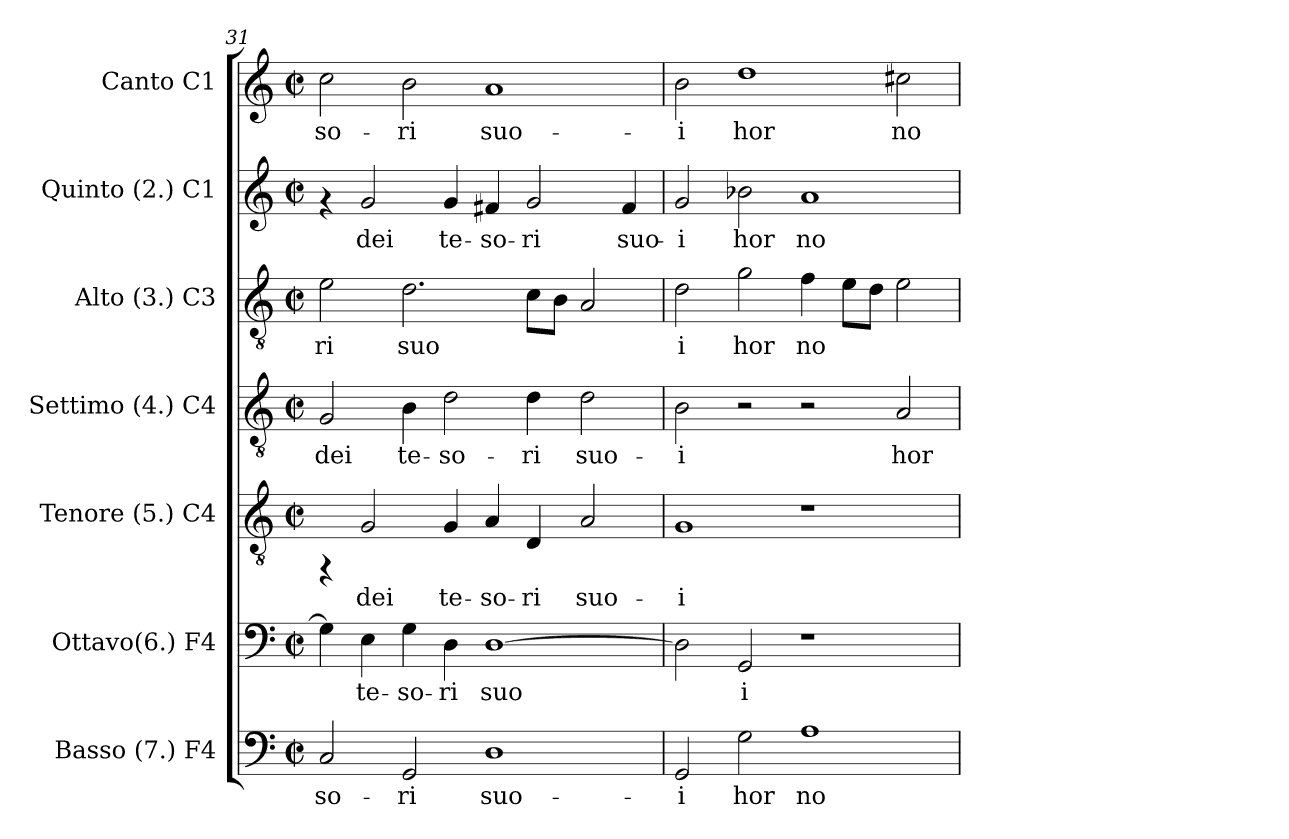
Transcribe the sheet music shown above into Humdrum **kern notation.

**kern	**text	**kern	**text	**kern	**text	**kern	**text	**kern	**text	**kern	**text	**kern	**text
*part7	*part7	*part6	*part6	*part5	*part5	*part4	*part4	*part3	*part3	*part2	*part2	*part1	*part1
*staff7	*staff7	*staff6	*staff6	*staff5	*staff5	*staff4	*staff4	*staff3	*staff3	*staff2	*staff2	*staff1	*staff1
*I"Basso (7.)  F4	*	*I"Ottavo(6.)  F4	*	*I"Tenore (5.)  C4	*	*I"Settimo (4.)  C4	*	*I"Alto (3.)  C3	*	*I"Quinto (2.)  C1	*	*I"Canto  C1	*
*	*	*	*	*I'T	*	*	*	*I'A	*	*	*	*I'C	*
*clefF4	*	*clefF4	*	*clefGv2	*	*clefGv2	*	*clefGv2	*	*clefG2	*	*clefG2	*
*k[]	*	*k[]	*	*k[]	*	*k[]	*	*k[]	*	*k[]	*	*k[]	*
*C:	*	*C:	*	*C:	*	*C:	*	*C:	*	*C:	*	*C:	*
*M2/2	*	*M2/2	*	*M2/2	*	*M2/2	*	*M2/2	*	*M2/2	*	*M2/2	*
*met(c|)	*	*met(c|)	*	*met(c|)	*	*met(c|)	*	*met(c|)	*	*met(c|)	*	*met(c|)	*
=31	=31	=31	=31	=31	=31	=31	=31	=31	=31	=31	=31	=31	=31
!	!LO:LY:b:cj	!	!LO:LY:b:cj	!	!	!	!LO:LY:b:cj	!	!LO:LY:b:cj	!	!	!	!LO:LY:b:cj
2C/	-so-	4G\]	.	4rFF	.	2G/	dei	2e\	-ri	4rf	.	2cc\	-so-
!	!	!	!LO:LY:b:cj	!	!LO:LY:b:cj	!	!	!	!	!	!LO:LY:b:cj	!	!
.	.	4E\	te-	2G/	dei	.	.	.	.	2g/	dei	.	.
!	!LO:LY:b:cj	!	!LO:LY:b:cj	!	!	!	!LO:LY:b:cj	!	!LO:LY:b:cj	!	!	!	!LO:LY:b:cj
2GG/	-ri	4G\	-so-	.	.	4B\	te-	2.d\	suo-	.	.	2b\	-ri
!	!	!	!LO:LY:b:cj	!	!LO:LY:b:cj	!	!LO:LY:b:cj	!	!	!	!LO:LY:b:cj	!	!
.	.	4D\	-ri	4G/	te-	2d\	-so-	.	.	4g/	te-	.	.
!	!LO:LY:b:cj	!	!LO:LY:b:cj	!	!LO:LY:b:cj	!	!	!	!	!	!LO:LY:b:cj	!	!LO:LY:b:cj
1D	suo-	[>1D	suo-	4A/	-so-	.	.	.	.	4f#X/	-so-	1a	suo-
!	!	!	!	!	!LO:LY:b:cj	!	!LO:LY:b:cj	!	!LO:LY:b:cj	!	!LO:LY:b:cj	!	!
.	.	.	.	4D/	-ri	4d\	-ri	8c\L	--	2g/	-ri	.	.
!	!	!	!	!	!	!	!	!	!LO:LY:b:cj	!	!	!	!
.	.	.	.	.	.	.	.	8B\J	--	.	.	.	.
!	!	!	!	!	!LO:LY:b:cj	!	!LO:LY:b:cj	!	!LO:LY:b:cj	!	!	!	!
.	.	.	.	2A/	suo-	2d\	suo-	2A/	--	.	.	.	.
!	!	!	!	!	!	!	!	!	!	!	!LO:LY:b:cj	!	!
.	.	.	.	.	.	.	.	.	.	4f#/	suo-	.	.
=32	=32	=32	=32	=32	=32	=32	=32	=32	=32	=32	=32	=32	=32
!	!LO:LY:b:cj	!	!LO:LY:b:cj	!	!LO:LY:b:cj	!	!LO:LY:b:cj	!	!LO:LY:b:cj	!	!LO:LY:b:cj	!	!LO:LY:b:cj
2GG/	-i	2D\]	--	1G	-i	2B\	-i	2d\	-i	2g/	-i	2b\	-i
!	!LO:LY:b:cj	!	!LO:LY:b:cj	!	!	!	!	!	!LO:LY:b:cj	!	!LO:LY:b:cj	!	!LO:LY:b:cj
2G\	hor	2GG/	-i	.	.	2r	.	2g\	hor	2b-X\	hor	1dd	hor
!	!LO:LY:b:cj	!	!	!	!	!	!	!	!LO:LY:b:cj	!	!LO:LY:b:cj	!	!
1A	no-	1r	.	1r	.	2r	.	4f\	no-	1a	no-	.	.
!	!	!	!	!	!	!	!	!	!LO:LY:b:cj	!	!	!	!
.	.	.	.	.	.	.	.	8e\L	--	.	.	.	.
!	!	!	!	!	!	!	!	!	!LO:LY:b:cj	!	!	!	!
.	.	.	.	.	.	.	.	8d\J	--	.	.	.	.
!	!	!	!	!	!	!	!LO:LY:b:cj	!	!LO:LY:b:cj	!	!	!	!LO:LY:b:cj
.	.	.	.	.	.	2A/	hor	2e\	--	.	.	2cc#X\	no-
=	=	=	=	=	=	=	=	=	=	=	=	=	=
*-	*-	*-	*-	*-	*-	*-	*-	*-	*-	*-	*-	*-	*-
